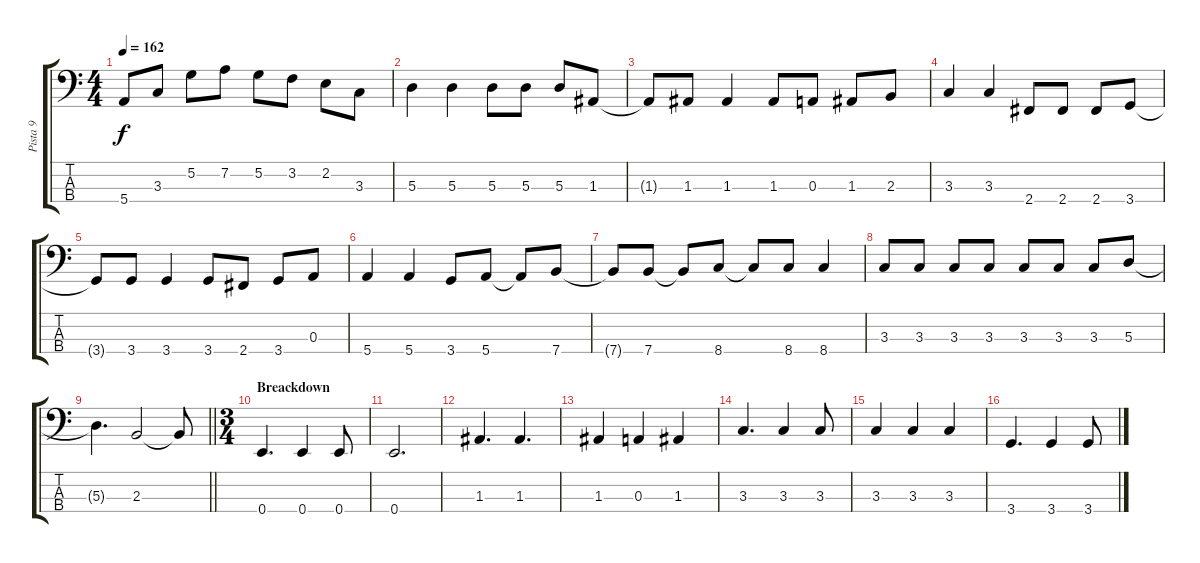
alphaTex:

\track ("Pista 9" "Pista 9") {instrument electricbasspick}
\staff {score tabs}
\tuning (G2 D2 A1 E1) {hide}
\ts (4 4)
\tempo 162
\clef f4
\ks c
5.4.8{dy f} 3.3.8 5.2.8 7.2.8 5.2.8 3.2.8 2.2.8 3.3.8 |
5.3.4 5.3.4 5.3.8 5.3.8 5.3.8 1.3.8 |
1.3{t}.8 1.3.8 1.3.4 1.3.8 0.3.8 1.3.8 2.3.8 |
3.3.4 3.3.4 2.4.8 2.4.8 2.4.8 3.4.8 |
3.4{t}.8 3.4.8 3.4.4 3.4.8 2.4.8 3.4.8 0.3.8 |
5.4.4 5.4.4 3.4.8 5.4.8 5.4{t}.8 7.4.8 |
7.4{t}.8 7.4.8 7.4{t}.8 8.4.8 8.4{t}.8 8.4.8 8.4.4 |
3.3.8 3.3.8 3.3.8 3.3.8 3.3.8 3.3.8 3.3.8 5.3.8 |
\barLineRight lightlight
5.3{t}.4{d} 2.3.2 2.3{t}.8 |
\ts (3 4)
\section ("" "Breackdown")
0.4.4{d} 0.4.4 0.4.8 |
0.4.2{d} |
1.3.4{d} 1.3.4{d} |
1.3.4 0.3.4 1.3.4 |
3.3.4{d} 3.3.4 3.3.8 |
3.3.4 3.3.4 3.3.4 |
3.4.4{d} 3.4.4 3.4.8
